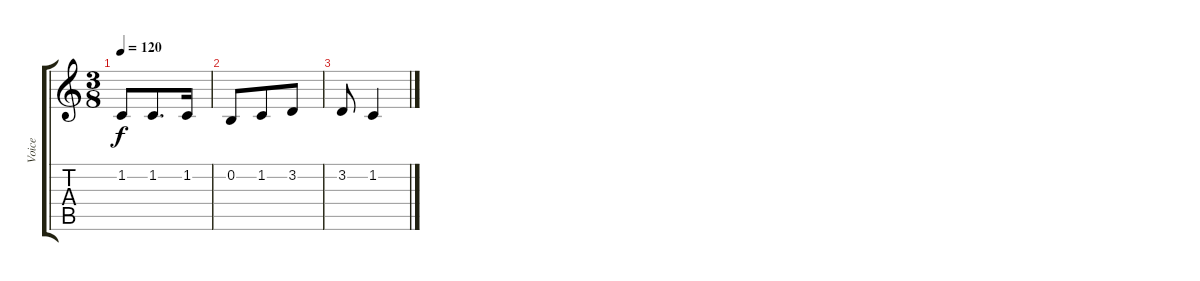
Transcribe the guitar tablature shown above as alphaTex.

\track ("Voice" "Voice") {instrument choiraahs}
\staff {score tabs}
\tuning (E4 B3 G3 D3 A2 E2) {hide}
\ts (3 8)
\tempo 120
\clef g2
\ks c
1.2.8{dy f} 1.2.8{d} 1.2.16 |
0.2.8 1.2.8 3.2.8 |
3.2.8 1.2.4
